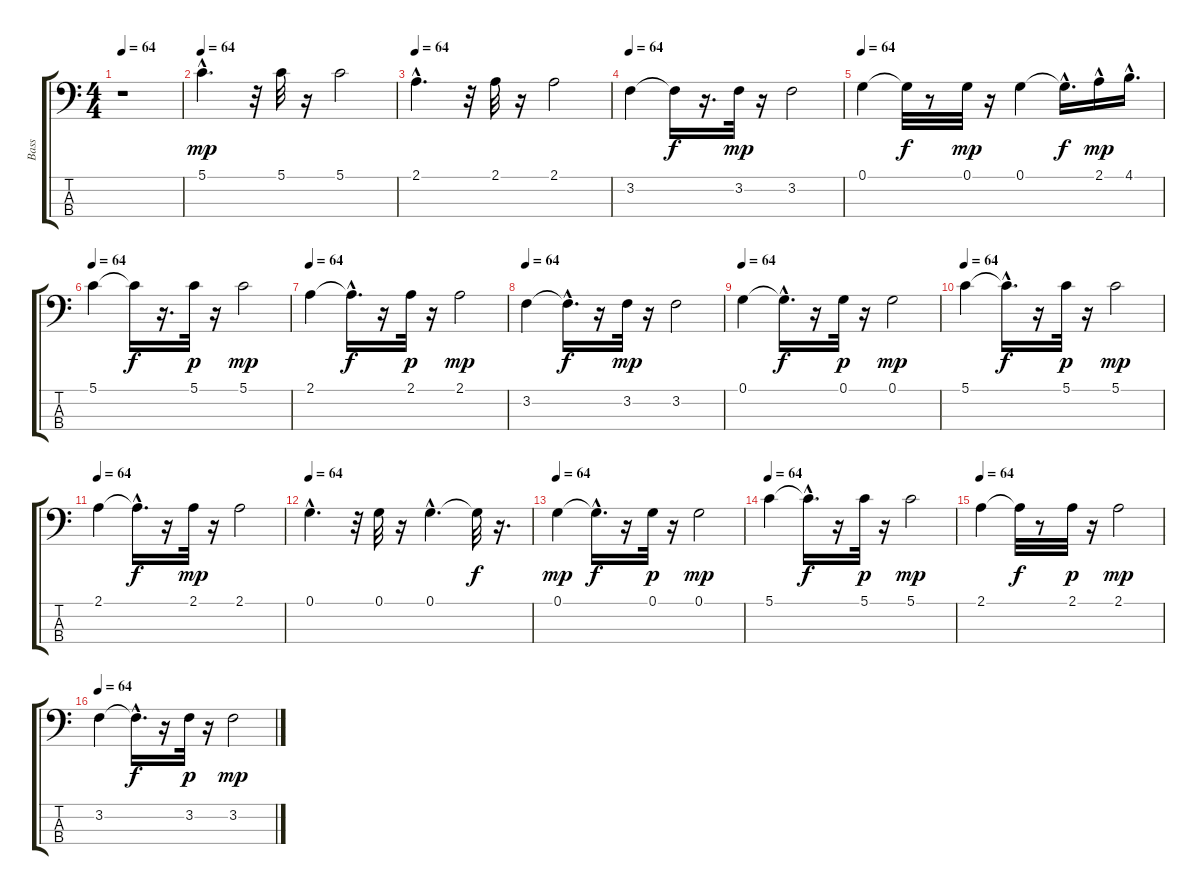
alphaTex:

\track ("Bass" "Bass") {instrument acousticbass}
\staff {score tabs}
\tuning (G2 D2 A1 E1) {hide}
\ts (4 4)
\tempo 64
\clef f4
\ks c
r.1{dy mp instrument acousticbass} |
\tempo 64
5.1{hac}.4{d volume 16} r.32 5.1.32 r.16 5.1.2 |
\tempo 64
2.1{hac}.4{d} r.32 2.1.32 r.16 2.1.2 |
\tempo 64
3.2.4 3.2{t}.16{dy f} r.16{d} 3.2.32{dy mp} r.16 3.2.2 |
\tempo 64
0.1.4 0.1{t}.32{dy f} r.8 0.1.32{dy mp} r.16 0.1.4 0.1{hac t}.16{d dy f} 2.1{hac}.16{dy mp} 4.1{hac}.16{d} |
\tempo 64
5.1.4 5.1{t}.16{dy f} r.16{d} 5.1.32{dy p} r.16 5.1.2{dy mp} |
\tempo 64
2.1.4 2.1{hac t}.16{d dy f} r.16 2.1.32{dy p} r.16 2.1.2{dy mp} |
\tempo 64
3.2.4 3.2{hac t}.16{d dy f} r.16 3.2.32{dy mp} r.16 3.2.2 |
\tempo 64
0.1.4 0.1{hac t}.16{d dy f} r.16 0.1.32{dy p} r.16 0.1.2{dy mp} |
\tempo 64
5.1.4 5.1{hac t}.16{d dy f} r.16 5.1.32{dy p} r.16 5.1.2{dy mp} |
\tempo 64
2.1.4 2.1{hac t}.16{d dy f} r.16 2.1.32{dy mp} r.16 2.1.2 |
\tempo 64
0.1{hac}.4{d} r.32 0.1.32 r.16 0.1{hac}.4{d} 0.1{t}.32{dy f} r.16{d} |
\tempo 64
0.1.4{dy mp} 0.1{hac t}.16{d dy f} r.16 0.1.32{dy p} r.16 0.1.2{dy mp} |
\tempo 64
5.1.4 5.1{hac t}.16{d dy f} r.16 5.1.32{dy p} r.16 5.1.2{dy mp} |
\tempo 64
2.1.4 2.1{t}.32{dy f} r.8 2.1.32{dy p} r.16 2.1.2{dy mp} |
\tempo 64
3.2.4 3.2{hac t}.16{d dy f} r.16 3.2.32{dy p} r.16 3.2.2{dy mp}
